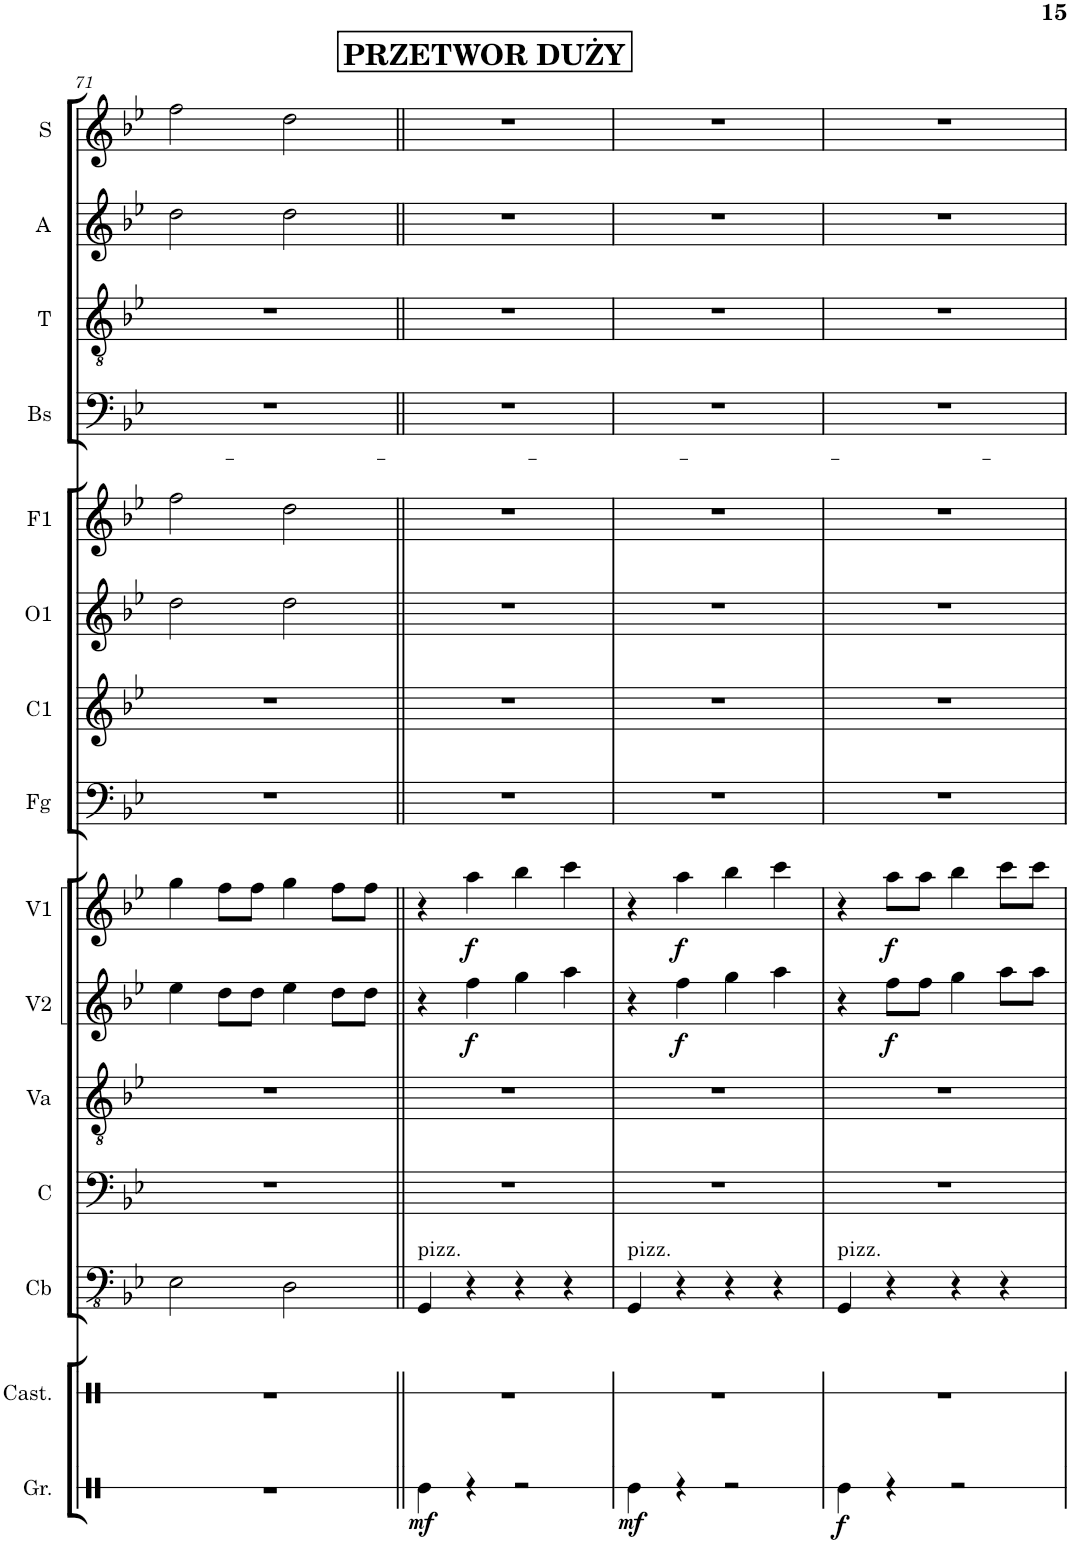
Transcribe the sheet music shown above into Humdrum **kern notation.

**kern	**dynam	**kern	**kern	**kern	**kern	**kern	**dynam	**kern	**dynam	**kern	**kern	**kern	**kern	**kern	**kern	**kern	**kern
*part15	*part15	*part14	*part13	*part12	*part11	*part10	*part10	*part9	*part9	*part8	*part7	*part6	*part5	*part4	*part3	*part2	*part1
*staff15	*staff15	*staff14	*staff13	*staff12	*staff11	*staff10	*staff10	*staff9	*staff9	*staff8	*staff7	*staff6	*staff5	*staff4	*staff3	*staff2	*staff1
*I"Grancassa	*	*I"Castagnette	*I"Cb	*I"C	*I"Va	*I"V2	*	*I"V1	*	*I"Fg	*I"C1	*I"O1	*I"F1	*I"Bs	*I"T	*I"A	*I"S
*I'Gr.	*	*I'Cast.	*I'Cb	*I'C	*I'Va	*I'V2	*	*I'V1	*	*I'Fg	*I'C1	*I'O1	*I'F1	*I'Bs	*I'T	*I'A	*I'S
!!LO:PB:g=z
*clefX	*	*clefX	*clefFv4	*clefF4	*clefGv2	*clefG2	*	*clefG2	*	*clefF4	*clefG2	*clefG2	*clefG2	*clefF4	*clefGv2	*clefG2	*clefG2
*	*	*	*	*	*	*	*	*	*	*	*Trd1c2	*	*	*	*	*	*
*k[]	*	*k[]	*k[b-e-]	*k[b-e-]	*k[b-e-]	*k[b-e-]	*	*k[b-e-]	*	*k[b-e-]	*k[b-e-]	*k[b-e-]	*k[b-e-]	*k[b-e-]	*k[b-e-]	*k[b-e-]	*k[b-e-]
*M4/4	*	*M4/4	*M4/4	*M4/4	*M4/4	*M4/4	*	*M4/4	*	*M4/4	*M4/4	*M4/4	*M4/4	*M4/4	*M4/4	*M4/4	*M4/4
=71	=71	=71	=71	=71	=71	=71	=71	=71	=71	=71	=71	=71	=71	=71	=71	=71	=71
1r	.	1r	2EE-\	1r	1r	4ee-\	.	4gg\	.	1r	1r	2dd\	2ff\	1r	1r	2dd\	2ff\
.	.	.	.	.	.	8dd\L	.	8ff\L	.	.	.	.	.	.	.	.	.
.	.	.	.	.	.	8dd\J	.	8ff\J	.	.	.	.	.	.	.	.	.
.	.	.	2DD\	.	.	4ee-\	.	4gg\	.	.	.	2dd\	2dd\	.	.	2dd\	2dd\
.	.	.	.	.	.	8dd\L	.	8ff\L	.	.	.	.	.	.	.	.	.
.	.	.	.	.	.	8dd\J	.	8ff\J	.	.	.	.	.	.	.	.	.
!!LO:REH:place=s1:a:B:cj:fs=14:t=PRZETWOR DUŻY
=72||	=72||	=72||	=72||	=72||	=72||	=72||	=72||	=72||	=72||	=72||	=72||	=72||	=72||	=72||	=72||	=72||	=72||
!	!	!	!LO:TX:a:t=pizz.	!	!	!	!	!	!	!	!	!	!	!	!	!	!
!	!LO:DY:b	!	!	!	!	!	!	!	!	!	!	!	!	!	!	!	!
4Re\	mf	1r	4GGG/	1r	1r	4r	.	4r	.	1r	1r	1r	1r	1r	1r	1r	1r
!	!	!	!	!	!	!	!LO:DY:b	!	!LO:DY:b	!	!	!	!	!	!	!	!
4r	.	.	4r	.	.	4ff\	f	4aa\	f	.	.	.	.	.	.	.	.
2r	.	.	4r	.	.	4gg\	.	4bb-\	.	.	.	.	.	.	.	.	.
.	.	.	4r	.	.	4aa\	.	4ccc\	.	.	.	.	.	.	.	.	.
=73	=73	=73	=73	=73	=73	=73	=73	=73	=73	=73	=73	=73	=73	=73	=73	=73	=73
!	!	!	!LO:TX:a:t=pizz.	!	!	!	!	!	!	!	!	!	!	!	!	!	!
!	!LO:DY:b	!	!	!	!	!	!	!	!	!	!	!	!	!	!	!	!
4Re\	mf	1r	4GGG/	1r	1r	4r	.	4r	.	1r	1r	1r	1r	1r	1r	1r	1r
!	!	!	!	!	!	!	!LO:DY:b	!	!LO:DY:b	!	!	!	!	!	!	!	!
4r	.	.	4r	.	.	4ff\	f	4aa\	f	.	.	.	.	.	.	.	.
2r	.	.	4r	.	.	4gg\	.	4bb-\	.	.	.	.	.	.	.	.	.
.	.	.	4r	.	.	4aa\	.	4ccc\	.	.	.	.	.	.	.	.	.
=74	=74	=74	=74	=74	=74	=74	=74	=74	=74	=74	=74	=74	=74	=74	=74	=74	=74
!	!	!	!LO:TX:a:t=pizz.	!	!	!	!	!	!	!	!	!	!	!	!	!	!
!	!LO:DY:b	!	!	!	!	!	!	!	!	!	!	!	!	!	!	!	!
4Re\	f	1r	4GGG/	1r	1r	4r	.	4r	.	1r	1r	1r	1r	1r	1r	1r	1r
!	!	!	!	!	!	!	!LO:DY:b	!	!LO:DY:b	!	!	!	!	!	!	!	!
4r	.	.	4r	.	.	8ff\L	f	8aa\L	f	.	.	.	.	.	.	.	.
.	.	.	.	.	.	8ff\J	.	8aa\J	.	.	.	.	.	.	.	.	.
2r	.	.	4r	.	.	4gg\	.	4bb-\	.	.	.	.	.	.	.	.	.
.	.	.	4r	.	.	8aa\L	.	8ccc\L	.	.	.	.	.	.	.	.	.
.	.	.	.	.	.	8aa\J	.	8ccc\J	.	.	.	.	.	.	.	.	.
=	=	=	=	=	=	=	=	=	=	=	=	=	=	=	=	=	=
*-	*-	*-	*-	*-	*-	*-	*-	*-	*-	*-	*-	*-	*-	*-	*-	*-	*-
